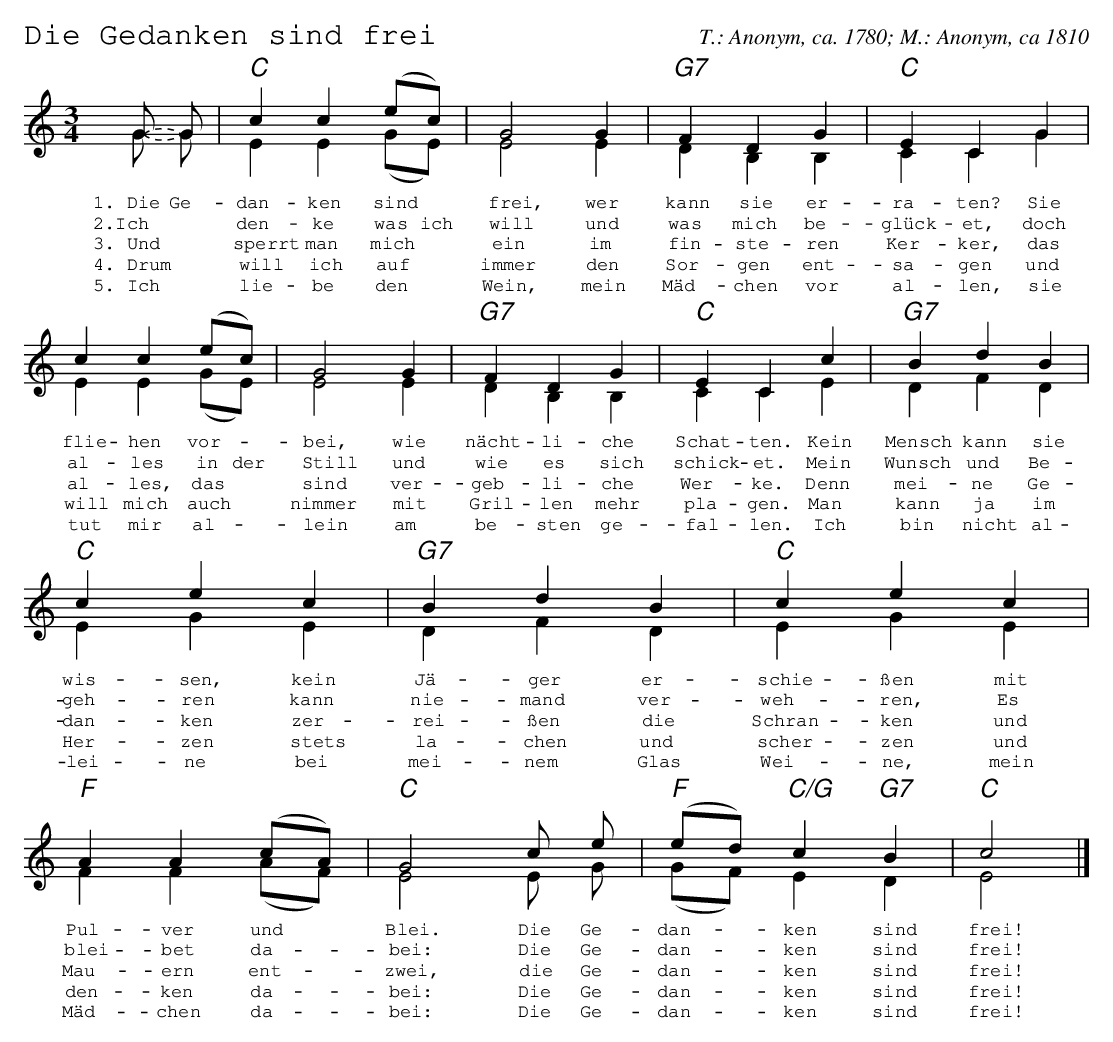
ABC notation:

X:1
T:Die Gedanken sind frei
C:T.: Anonym, ca. 1780; M.: Anonym, ca 1810
%%score (1 2)
M:3/4
L:1/4
Q:1/4=110
K:C
V:1
G/.-' G/|"C"cc(e/c/)|G2G|"G7"FDG|"C"ECG|
w:1.~Die Ge-dan-ken sind* frei, wer kann sie er-ra-ten? Sie
w:2.Ich* den-ke was ich will und was mich be-glück-et, doch
w:3.~Und* sperrt man mich* ein im fin-ste-ren Ker-ker, das
w:4.~Drum* will ich auf* immer den Sor-gen ent-sa-gen und
w:5.~Ich* lie-be den* Wein, mein Mäd-chen vor al-len, sie
cc(e/c/)| G2G|"G7"FDG|"C"ECc|
w:flie-hen vor--bei, wie nächt-li-che Schat-ten. Kein
w:al-les in der Still und wie es sich schick-et. Mein
w: al-les, das* sind ver-geb-li-che Wer-ke. Denn
w:will mich auch* nimmer mit Gril-len mehr pla-gen. Man
w:tut mir al--lein am be-sten ge-fal-len. Ich
"G7"BdB|"C"cec|"G7"BdB|"C"cec|
w:Mensch kann sie wis-sen, kein Jä-ger er-schie-ßen mit
w:Wunsch und Be-geh-ren kann nie-mand ver-weh-ren, Es
w:mei-ne Ge-dan-ken zer-rei-ßen die Schran-ken und
w:kann ja im Her-zen stets la-chen und scher-zen und
w: bin nicht al-lei-ne bei mei-nem Glas Wei-ne, mein
"F"AA(c/A/)|"C"G2c/ e/|"F"(e/d/)"C/G"c"G7"B|"C"c2|]
w:Pul-ver und* Blei. Die Ge-dan--ken sind frei!
w:blei-bet da--bei: Die Ge-dan--ken sind frei!
w:Mau-ern ent--zwei, die Ge-dan--ken sind frei!
w:den-ken da--bei: Die Ge-dan--ken sind frei!
w:Mäd-chen da--bei: Die Ge-dan--ken sind frei!
V:2
G/.- G/|EE(G/E/)|E2E|DB,B,|CCG|
EE(G/E/)|E2E|DB,B,|CCE|
DFD|EGE|DFD|EGE|
FF(A/F/)|E2E/ G/|(G/F/)ED|E2|]
